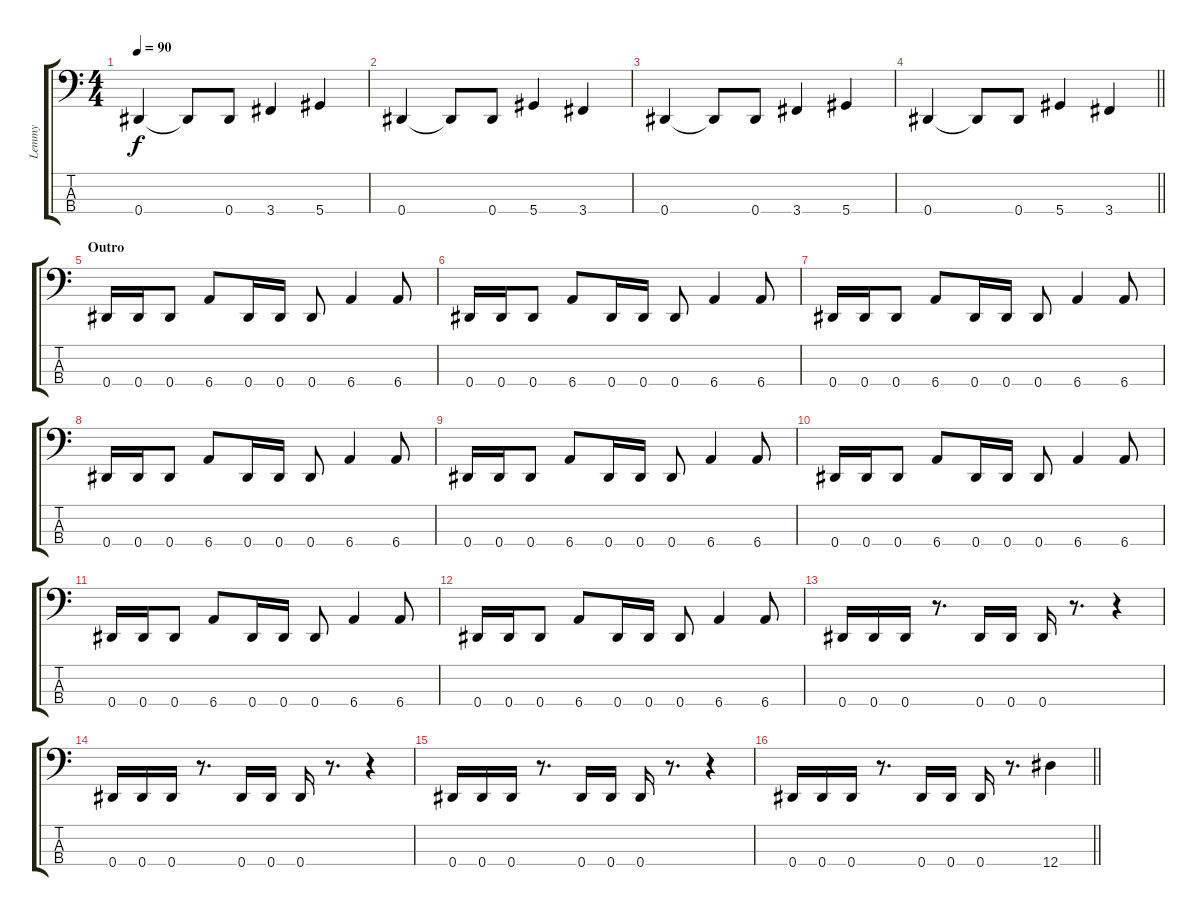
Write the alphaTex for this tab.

\track ("Lemmy" "Lemmy") {instrument overdrivenguitar}
\staff {score tabs}
\tuning (Gb2 Db2 Ab1 Eb1) {hide}
\ts (4 4)
\tempo 90
\clef f4
\ks c
0.4.4{dy f} 0.4{t}.8 0.4.8 3.4.4 5.4.4 |
0.4.4 0.4{t}.8 0.4.8 5.4.4 3.4.4 |
0.4.4 0.4{t}.8 0.4.8 3.4.4 5.4.4 |
\barLineRight lightlight
0.4.4 0.4{t}.8 0.4.8 5.4.4 3.4.4 |
\section ("" "Outro")
0.4.16 0.4.16 0.4.8 6.4.8 0.4.16 0.4.16 0.4.8 6.4.4 6.4.8 |
0.4.16 0.4.16 0.4.8 6.4.8 0.4.16 0.4.16 0.4.8 6.4.4 6.4.8 |
0.4.16 0.4.16 0.4.8 6.4.8 0.4.16 0.4.16 0.4.8 6.4.4 6.4.8 |
0.4.16 0.4.16 0.4.8 6.4.8 0.4.16 0.4.16 0.4.8 6.4.4 6.4.8 |
0.4.16 0.4.16 0.4.8 6.4.8 0.4.16 0.4.16 0.4.8 6.4.4 6.4.8 |
0.4.16 0.4.16 0.4.8 6.4.8 0.4.16 0.4.16 0.4.8 6.4.4 6.4.8 |
0.4.16 0.4.16 0.4.8 6.4.8 0.4.16 0.4.16 0.4.8 6.4.4 6.4.8 |
0.4.16 0.4.16 0.4.8 6.4.8 0.4.16 0.4.16 0.4.8 6.4.4 6.4.8 |
0.4.16 0.4.16 0.4.16 r.8{d} 0.4.16 0.4.16 0.4.16 r.8{d} r.4 |
0.4.16 0.4.16 0.4.16 r.8{d} 0.4.16 0.4.16 0.4.16 r.8{d} r.4 |
0.4.16 0.4.16 0.4.16 r.8{d} 0.4.16 0.4.16 0.4.16 r.8{d} r.4 |
\barLineRight lightlight
0.4.16 0.4.16 0.4.16 r.8{d} 0.4.16 0.4.16 0.4.16 r.8{d} 12.4.4
